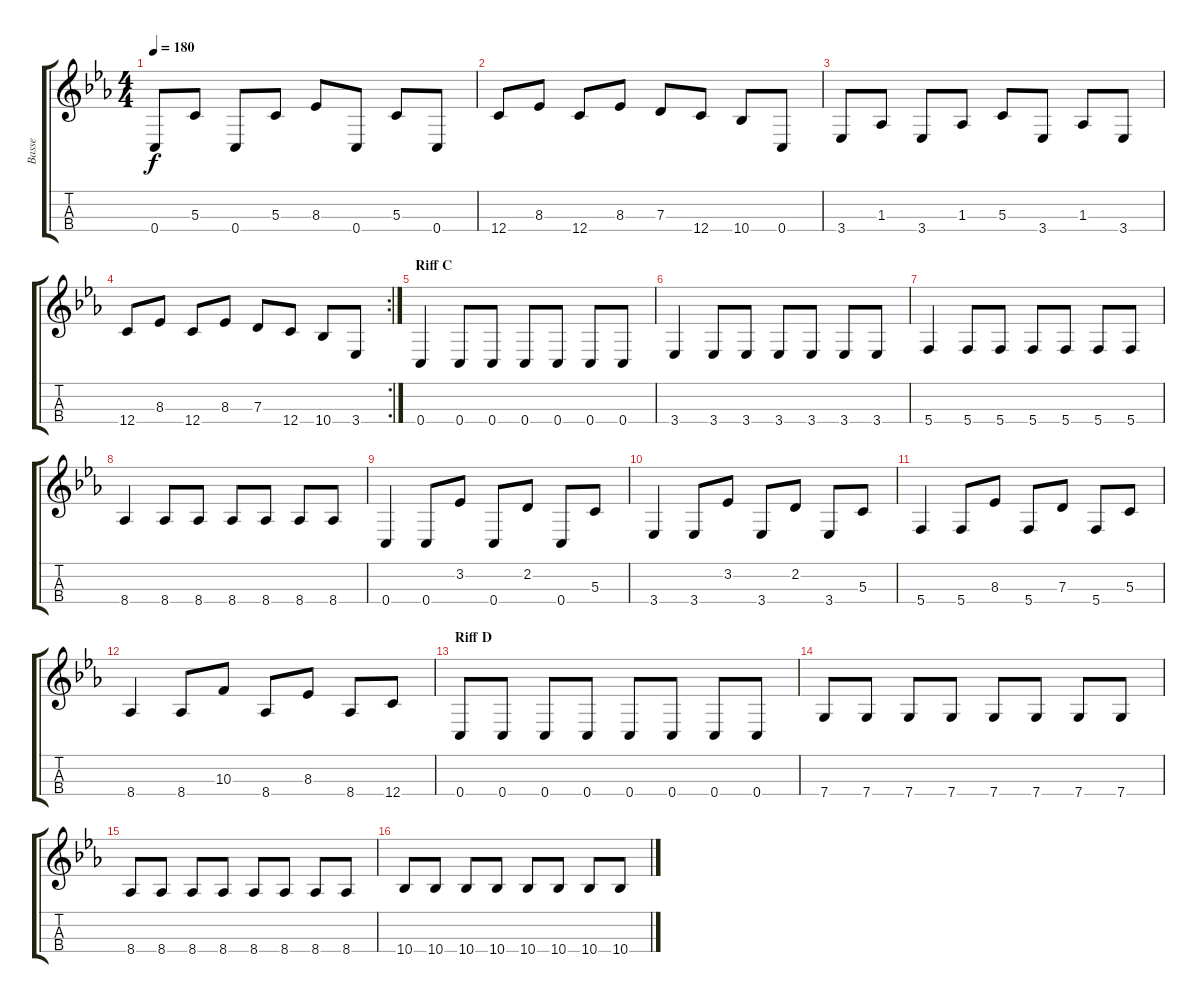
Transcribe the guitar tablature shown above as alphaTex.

\track ("Basse" "Basse") {instrument electricbassfinger}
\staff {score tabs}
\tuning (F3 C3 G2 C2) {hide}
\ts (4 4)
\tempo 180
\clef g2
\ks cminor
0.4.8{dy f} 5.3.8 0.4.8 5.3.8 8.3.8 0.4.8 5.3.8 0.4.8 |
12.4.8 8.3.8 12.4.8 8.3.8 7.3.8 12.4.8 10.4.8 0.4.8 |
3.4.8 1.3.8 3.4.8 1.3.8 5.3.8 3.4.8 1.3.8 3.4.8 |
\rc 2
12.4.8 8.3.8 12.4.8 8.3.8 7.3.8 12.4.8 10.4.8 3.4.8 |
\section ("" "Riff C")
0.4.4 0.4.8 0.4.8 0.4.8 0.4.8 0.4.8 0.4.8 |
3.4.4 3.4.8 3.4.8 3.4.8 3.4.8 3.4.8 3.4.8 |
5.4.4 5.4.8 5.4.8 5.4.8 5.4.8 5.4.8 5.4.8 |
8.4.4 8.4.8 8.4.8 8.4.8 8.4.8 8.4.8 8.4.8 |
0.4.4 0.4.8 3.2.8 0.4.8 2.2.8 0.4.8 5.3.8 |
3.4.4 3.4.8 3.2.8 3.4.8 2.2.8 3.4.8 5.3.8 |
5.4.4 5.4.8 8.3.8 5.4.8 7.3.8 5.4.8 5.3.8 |
8.4.4 8.4.8 10.3.8 8.4.8 8.3.8 8.4.8 12.4.8 |
\section ("" "Riff D")
0.4.8 0.4.8 0.4.8 0.4.8 0.4.8 0.4.8 0.4.8 0.4.8 |
7.4.8 7.4.8 7.4.8 7.4.8 7.4.8 7.4.8 7.4.8 7.4.8 |
8.4.8 8.4.8 8.4.8 8.4.8 8.4.8 8.4.8 8.4.8 8.4.8 |
10.4.8 10.4.8 10.4.8 10.4.8 10.4.8 10.4.8 10.4.8 10.4.8
